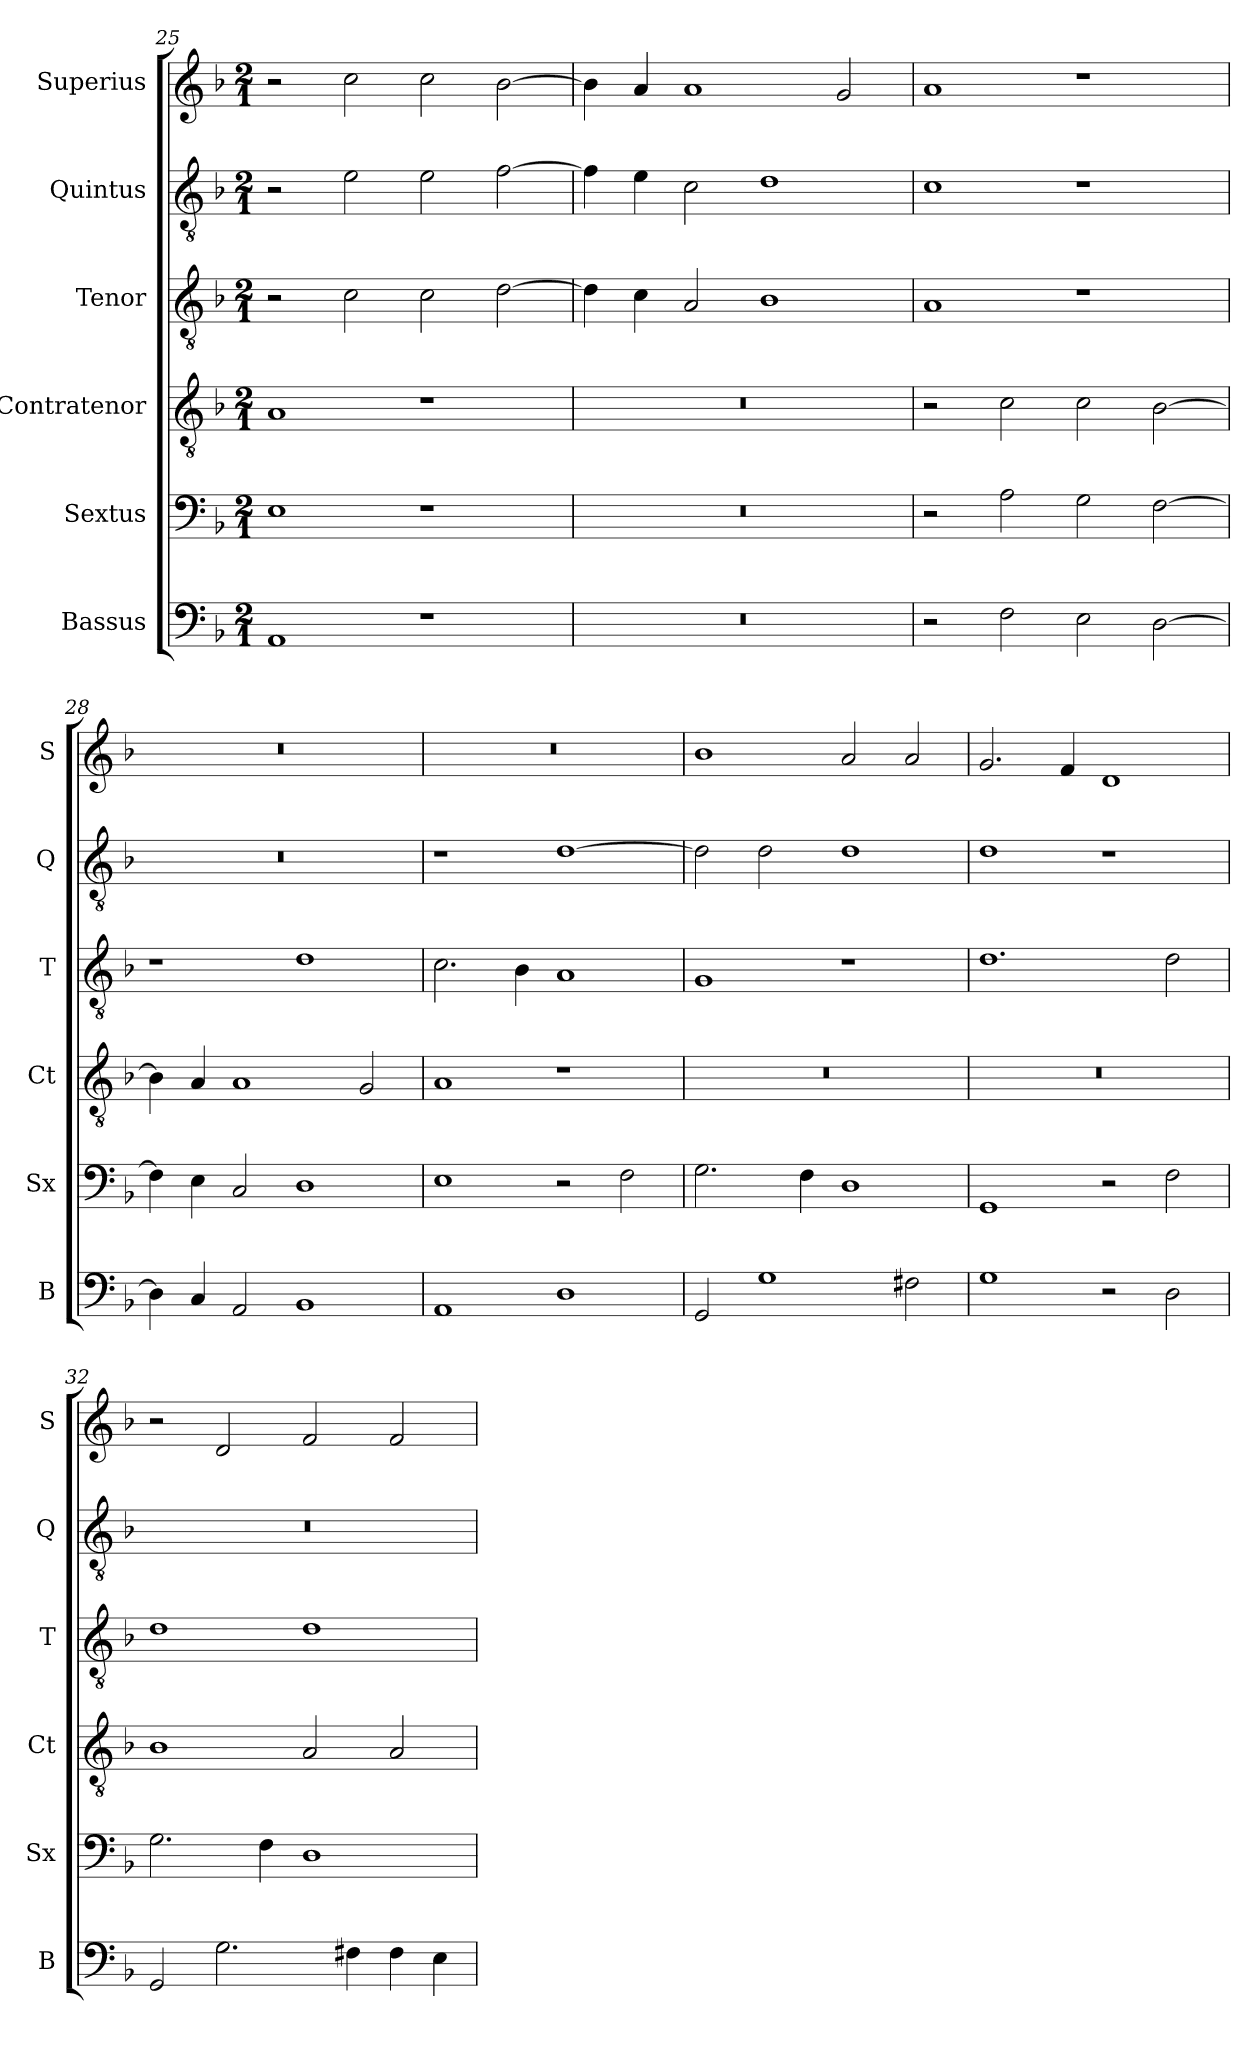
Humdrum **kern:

**kern	**kern	**kern	**kern	**kern	**kern
*part6	*part5	*part4	*part3	*part2	*part1
*staff6	*staff5	*staff4	*staff3	*staff2	*staff1
*I"Bassus	*I"Sextus	*I"Contratenor	*I"Tenor	*I"Quintus	*I"Superius
*I'B	*I'Sx	*I'Ct	*I'T	*I'Q	*I'S
*clefF4	*clefF4	*clefGv2	*clefGv2	*clefGv2	*clefG2
*k[b-]	*k[b-]	*k[b-]	*k[b-]	*k[b-]	*k[b-]
*M2/1	*M2/1	*M2/1	*M2/1	*M2/1	*M2/1
=25	=25	=25	=25	=25	=25
1AA	1E	1A	2r	2r	2r
.	.	.	2c\	2e\	2cc\
1r	1r	1r	2c\	2e\	2cc\
.	.	.	[2d\	[2f\	[2b-\
=26	=26	=26	=26	=26	=26
0r	0r	0r	4d\]	4f\]	4b-\]
.	.	.	4c\	4e\	4a/
.	.	.	2A/	2c\	1a
.	.	.	1B-	1d	.
.	.	.	.	.	2g/
=27	=27	=27	=27	=27	=27
2r	2r	2r	1A	1c	1a
2F\	2A\	2c\	.	.	.
2E\	2G\	2c\	1r	1r	1r
[2D\	[2F\	[2B-\	.	.	.
=28	=28	=28	=28	=28	=28
4D\]	4F\]	4B-\]	1r	0r	0r
4C/	4E\	4A/	.	.	.
2AA/	2C/	1A	.	.	.
1BB-	1D	.	1d	.	.
.	.	2G/	.	.	.
=29	=29	=29	=29	=29	=29
1AA	1E	1A	2.c\	1r	0r
.	.	.	4B-\	.	.
1D	2r	1r	1A	[1d	.
.	2F\	.	.	.	.
=30	=30	=30	=30	=30	=30
2GG/	2.G\	0r	1G	2d\]	1b-
1G	.	.	.	2d\	.
.	4F\	.	.	.	.
.	1D	.	1r	1d	2a/
2F#X\	.	.	.	.	2a/
=31	=31	=31	=31	=31	=31
1G	1GG	0r	1.d	1d	2.g/
.	.	.	.	.	4f/
2r	2r	.	.	1r	1d
2D\	2F\	.	2d\	.	.
=32	=32	=32	=32	=32	=32
2GG/	2.G\	1B-	1d	0r	2r
2.G\	.	.	.	.	2d/
.	4F\	.	.	.	.
.	1D	2A/	1d	.	2f/
4F#X\	.	.	.	.	.
4F#\	.	2A/	.	.	2f/
4E\	.	.	.	.	.
=	=	=	=	=	=
*-	*-	*-	*-	*-	*-
